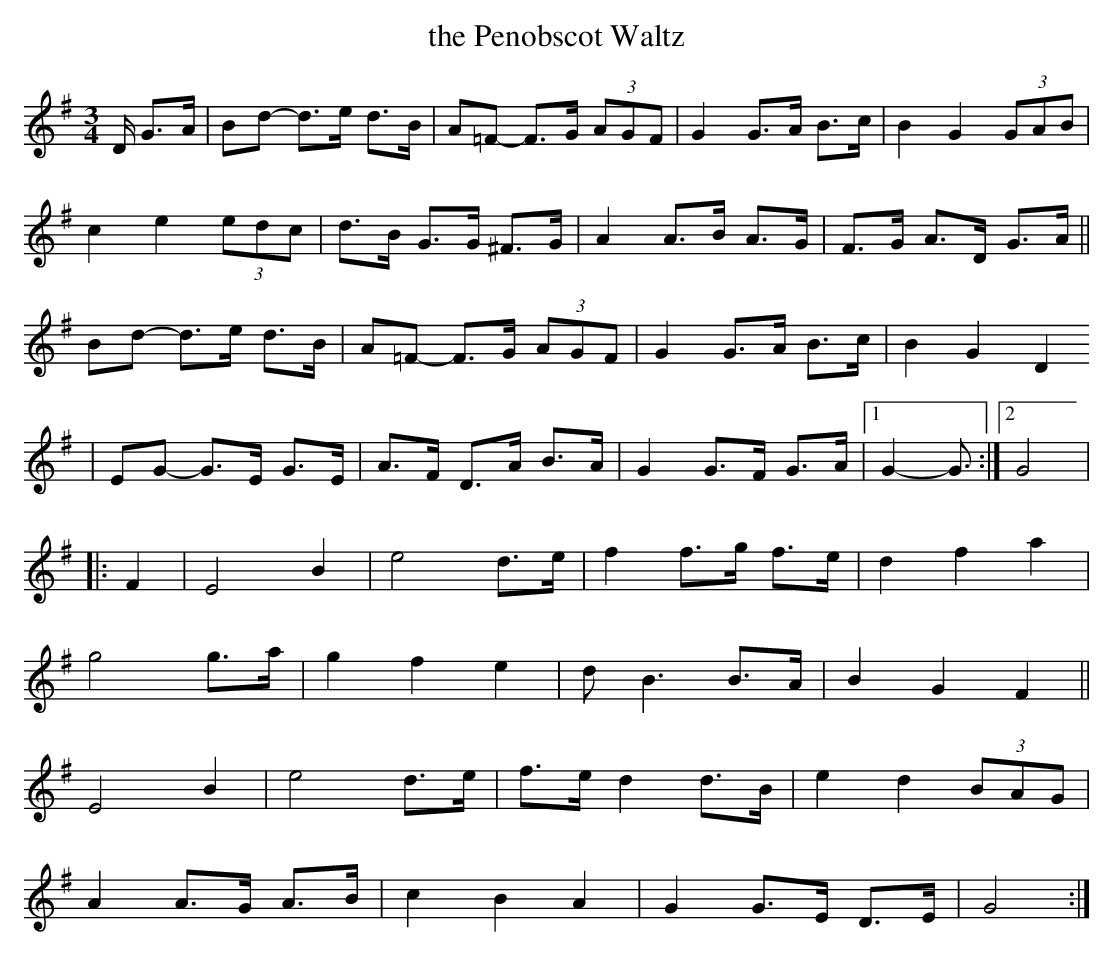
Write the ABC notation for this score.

X:1
T:the Penobscot Waltz
L:1/8
M:3/4
K:G major
D/2 G3/2A/2|Bd- d3/2e/2 d3/2B/2|A=F- F3/2G/2  (3AGF|G2G3/2A/2 B3/2c/2|B2G2 (3GAB|
c2e2 (3edc|d3/2B/2 G3/2G/2 ^F3/2G/2|A2A3/2B/2 A3/2G/2|F3/2G/2 A3/2D/2 G3/2A/2||
Bd- d3/2e/2 d3/2B/2|A=F- F3/2G/2  (3AGF|G2G3/2A/2 B3/2c/2|B2G2D2
|EG- G3/2E/2 G3/2E/2|A3/2F/2 D3/2A/2 B3/2A/2|G2G3/2F/2 G3/2A/2|[1G2-G3/2:|[2G4|
|:F2|E4B2|e4d3/2e/2|f2f3/2g/2 f3/2e/2|d2f2a2|
g4g3/2a/2|g2f2e2|d B3B3/2A/2|B2G2F2||
E4B2|e4d3/2e/2|f3/2e/2 d2d3/2B/2|e2d2 (3BAG|
A2A3/2G/2 A3/2B/2|c2B2A2|G2G3/2E/2 D3/2E/2|G4:|
